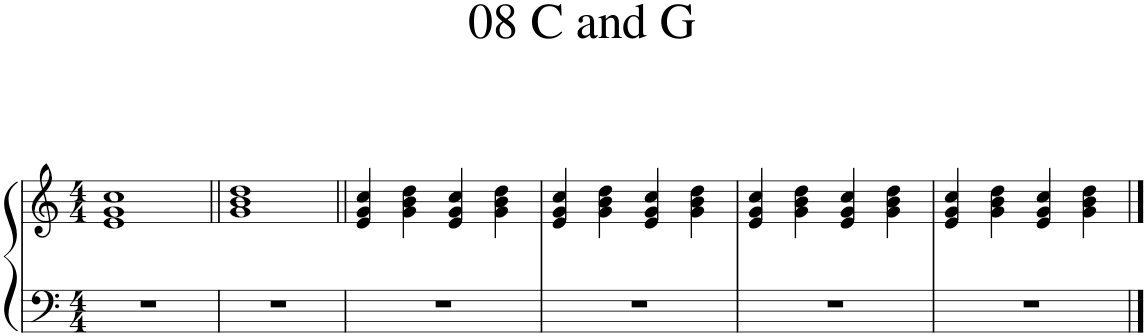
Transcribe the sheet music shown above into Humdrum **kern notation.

**kern	**kern
*part1	*part1
*staff2	*staff1
*I"Piano	*
*I'Pno.	*
*clefF4	*clefG2
*k[]	*k[]
*M4/4	*M4/4
=1	=1
1r	1e 1g 1cc
=2||	=2||
1r	1g 1b 1dd
=3||	=3||
1r	4e/ 4g/ 4cc/
.	4g\ 4b\ 4dd\
.	4e/ 4g/ 4cc/
.	4g\ 4b\ 4dd\
=4	=4
1r	4e/ 4g/ 4cc/
.	4g\ 4b\ 4dd\
.	4e/ 4g/ 4cc/
.	4g\ 4b\ 4dd\
=5	=5
1r	4e/ 4g/ 4cc/
.	4g\ 4b\ 4dd\
.	4e/ 4g/ 4cc/
.	4g\ 4b\ 4dd\
=6	=6
1r	4e/ 4g/ 4cc/
.	4g\ 4b\ 4dd\
.	4e/ 4g/ 4cc/
.	4g\ 4b\ 4dd\
==	==
*-	*-
